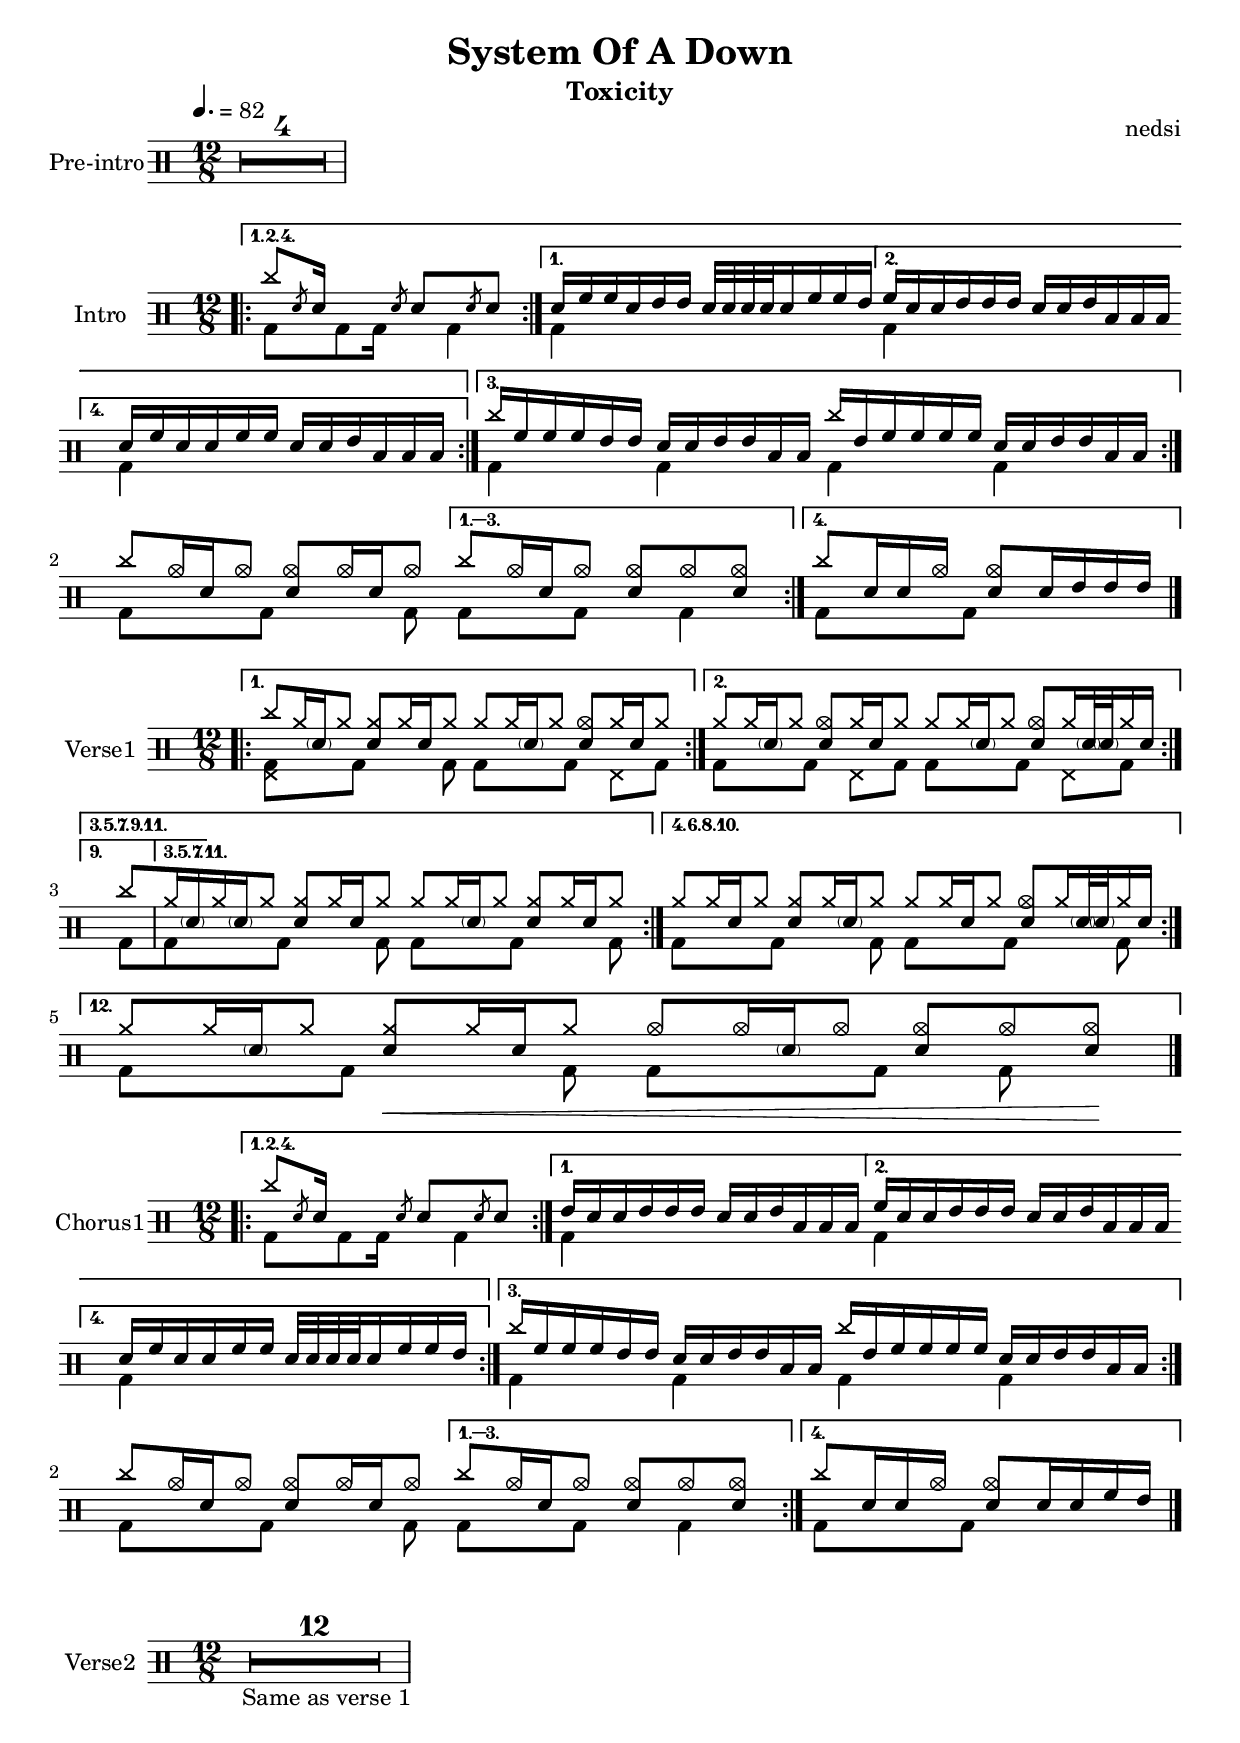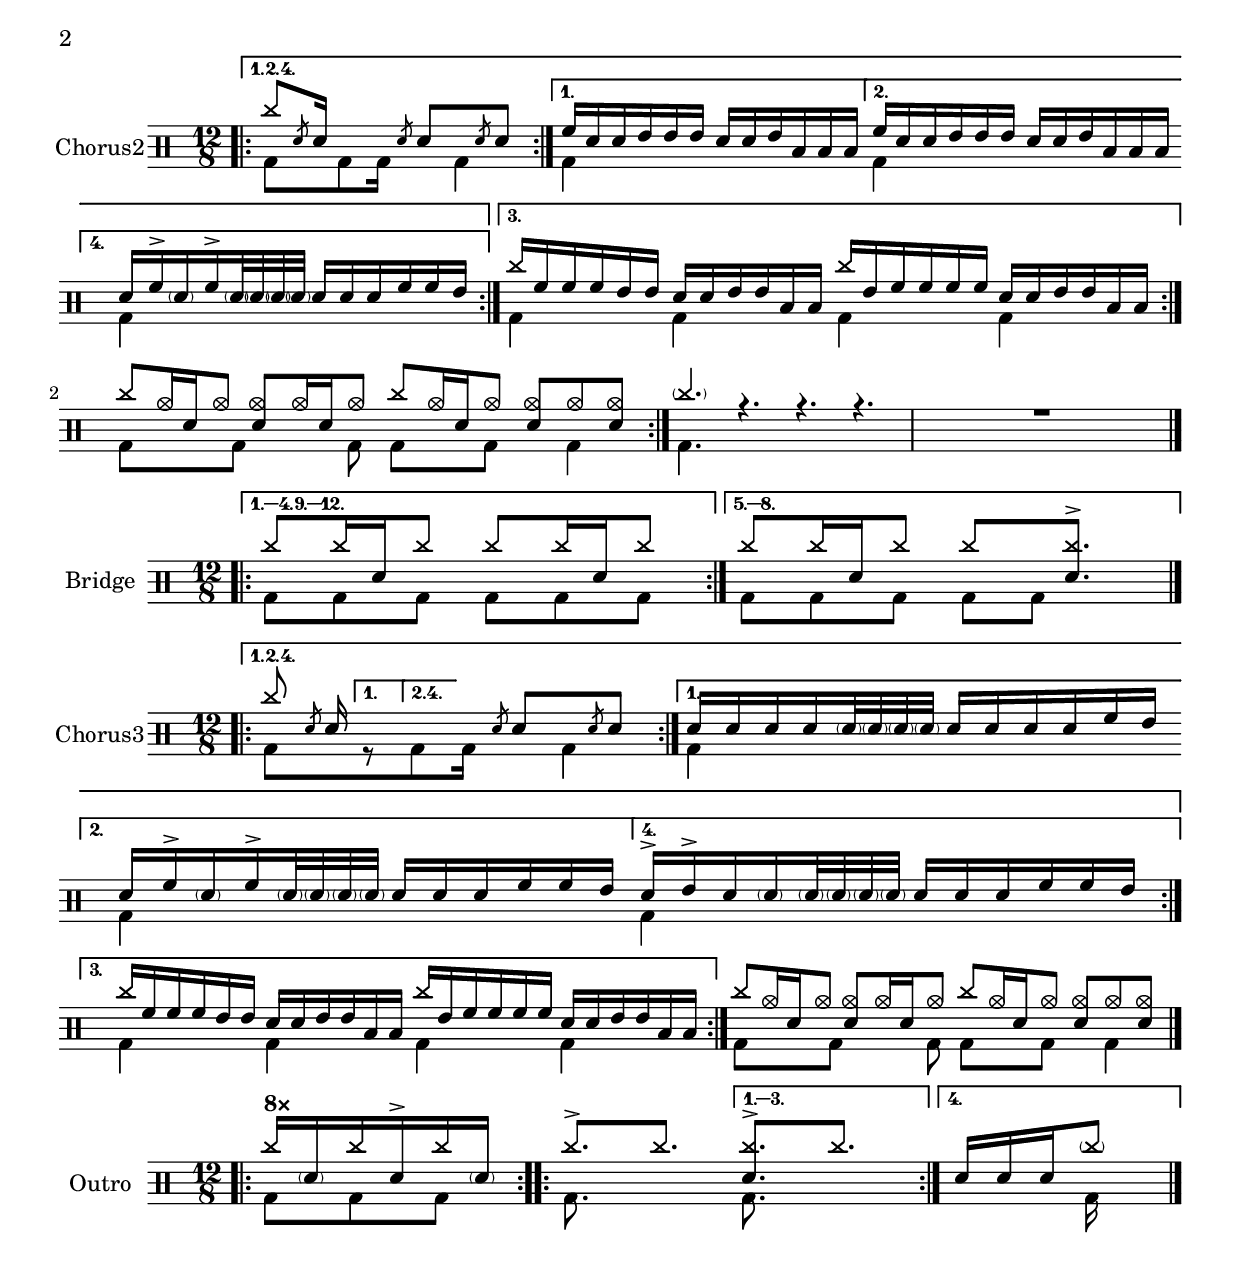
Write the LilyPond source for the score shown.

\version "2.24.3"
\include "definitions.ly"

\layout{
  \set DrumStaff.drumStyleTable = #(alist->hash-table custom-notes)
}

\header {
  title = "System Of A Down"
  subtitle = "Toxicity"
  composer = "nedsi"
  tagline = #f
}

% Custom markup to create vertical space after header
\markup {
  \vspace #-2
}

\score {
  \new DrumStaff {
    \override Score.MetronomeMark.outside-staff-horizontal-padding = 1
    \tempo 4. = 82
    \set DrumStaff.instrumentName = #"Pre-intro"
    \new DrumVoice = "hands" {
      \time 12/8
      \voiceOne
      \drummode {
        \compressEmptyMeasures
        \override MultiMeasureRest.expand-limit = 1
        R1*6
      }
    }
  }
}

\score {
  <<
    \new DrumStaff {
      \set DrumStaff.instrumentName = #"Intro"
      <<
        \new DrumVoice = "hands" {
          \time 12/8
          \voiceOne
          \bar ".|:-|"
          \repeat volta 4 {
            \drummode {
              \alternative {
                \volta 1,2,4 { cymc8 \flam sn16 s8 s16 \flam sn8[ s \flam sn]
                  \alternative {
                    \volta 1 { sn16 tomh tomh sn toml toml sn32 sn sn sn sn16 tomh tomh toml }
                    \volta 2 { tomh16 sn sn toml toml toml sn sn toml tomfh tomfh tomfh }
                    \volta 4 { sn16 tomh sn sn tomh tomh sn sn toml tomfh tomfh tomfh}
                    }
                  }
                \volta 3 { cymc16 tomh tomh tomh toml toml sn sn toml toml tomfh tomfh
                           cymc toml \repeat unfold 4 { tomh } sn sn toml toml tomfh tomfh
                }
              }
            }
          }
          \bar ":|."
          \repeat volta 4 {
            \drummode {
              cymc8 hho16 sn hho8 <hho sn> hho16 sn hho8
              \alternative {
                \volta 1,2,3 { cymc8 hho16 sn hho8 <hho sn>[ hho8 <hho sn>] }
                \volta 4 { cymc8[ sn16 sn hho] s <hho sn>8[ sn16 toml toml toml] }
              }
            }
          }
          \bar "|."
        }
        \new DrumVoice = "feet" {
          \voiceTwo
          \repeat volta 4 {
            \drummode {
              \alternative {
                \volta 1,2,4 { bd8[ s16 bd8 bd16] s8 bd4 }
                  \alternative {
                    \volta 1 { bd s2 }
                    \volta 2 { bd4 s2 }
                    \volta 4 { bd4 s2 }
                    }
                \volta 3 { \repeat unfold 4 { bd4 s8 } }
              }
            }
          }
          \repeat volta 4 {
            \drummode {
              bd8 [ s s16 bd8] s8. bd8
              \alternative {
                \volta 1,2,3 { bd[ s bd] s8 bd4 }
                \volta 4 { bd8 [ s s16 bd8] s4 }
              }
            }
          }
        }
      >>
    }
  >>
}

\score {
  <<
    \new DrumStaff {
      \set DrumStaff.instrumentName = #"Verse1"
      <<
        \new DrumVoice = "hands" {
          \time 12/8
          \voiceOne
          \bar ".|:-|"
          \drummode {
          }
          \repeat volta 12 {
            \drummode {
              \alternative {
                \volta 1 {
                  cymc8 hh16 \parenthesize sn hh8 <hh sn> hh16 sn hh8 hh8 hh16 \parenthesize sn hh8 <hho sn> hh16 sn hh8
                }
                \volta 2 {
                  hh8 hh16 \parenthesize sn hh8 <hho sn> hh16 sn hh8 hh8 hh16 \parenthesize sn hh8 <hho sn> hh16 \repeat unfold 2 { \parenthesize sn32 } hh16  sn
                }
                \volta 3,5,7,9,11 {
                  \alternative {
                    \volta 9 { cymc8[ }
                    \volta 3,5,7,11 { hh16[ \parenthesize sn }
                  }
                  hh16 \parenthesize sn hh8] <hh sn> hh16 sn hh8
                  hh8 hh16 \parenthesize sn hh8 <hh sn> hh16 sn hh8
                }
                \volta 4,6,8,10 {
                  hh8 hh16 sn hh8 <hh sn> hh16 \parenthesize sn hh8
                  hh8 hh16 sn hh8 <hho sn> hh16 \repeat unfold 2 { \parenthesize sn32 } hh16 sn
                }
                \break
                \volta 12 {
                  hh8 hh16 \parenthesize sn hh8 <hh sn>\< hh16 sn hh8
                  hho8 hho16 \parenthesize sn hho8 <hho sn>8 hho <hho sn>\!
                }
              }
            }
          }
          \bar "|."
        }
        \new DrumVoice = "feet" {
          \voiceTwo
          \drummode {
          }
          \repeat volta 12 {
            \drummode {
              \alternative {
                \volta 1 {
                  <bd hhp>8[ s s16 bd8] s8. bd8 bd[ s s16 bd8] s16 hhp8 bd
                }
                \volta 2 {
                  bd[ s s16 bd8] s16 hhp8 bd bd[ s s16 bd8] s16 hhp8 bd
                }
                \volta 3,5,7,9,11 {
                  \alternative {
                    \volta 9 { bd8[ }
                    \volta 3,5,7,11 { bd8[ }
                  }
                  s s16 bd8] s8. bd8
                  bd8 [ s s16 bd8] s8. bd8
                }
                \volta 4,6,8,10 {
                  bd8 [ s s16 bd8] s8. bd8
                  bd8[ s s16 bd8] s16 s8 bd
                }
                \volta 12 {
                  bd8 [ s s16 bd8] s8. bd8
                  bd8[ s s16 bd8] s16 bd8 s
                }
              }
            }
          }
        }
      >>
    }
  >>
}

\score {
  <<
    \new DrumStaff {
      \set DrumStaff.instrumentName = #"Chorus1"
      <<
        \new DrumVoice = "hands" {
          \time 12/8
          \voiceOne
          \bar ".|:-|"
          \repeat volta 4 {
            \drummode {
              \alternative {
                \volta 1,2,4 { cymc8 \flam sn16 s8 s16 \flam sn8[ s \flam sn]
                  \alternative {
                    \volta 1 { toml16 sn sn toml toml toml sn sn toml tomfh tomfh tomfh }
                    \volta 2 { tomh16 sn sn toml toml toml sn sn toml tomfh tomfh tomfh }
                    \volta 4 { sn16 tomh sn sn tomh tomh sn32 sn sn sn sn16 tomh tomh toml }
                    }
                  }
                \volta 3 { cymc16 tomh tomh tomh toml toml sn sn toml toml tomfh tomfh
                           cymc toml \repeat unfold 4 { tomh } sn sn toml toml tomfh tomfh
                }
              }
            }
          }
          \bar ":|."
          \repeat volta 4 {
            \drummode {
              cymc8 hho16 sn hho8 <hho sn> hho16 sn hho8
              \alternative {
                \volta 1,2,3 { cymc8 hho16 sn hho8 <hho sn>[ hho8 <hho sn>] }
                \volta 4 { cymc8[ sn16 sn hho] s <hho sn>8[ sn16 sn tomh toml] }
              }
            }
          }
          \bar "|."
        }
        \new DrumVoice = "feet" {
          \voiceTwo
          \repeat volta 4 {
            \drummode {
              \alternative {
                \volta 1,2,4 { bd8[ s16 bd8 bd16] s8 bd4 }
                  \alternative {
                    \volta 1 { bd s2 }
                    \volta 2 { bd4 s2 }
                    \volta 4 { bd4 s2 }
                    }
                \volta 3 { \repeat unfold 4 { bd4 s8 } }
              }
            }
          }
          \repeat volta 4 {
            \drummode {
              bd8 [ s s16 bd8] s8. bd8
              \alternative {
                \volta 1,2,3 { bd[ s bd] s8 bd4 }
                \volta 4 { bd8 [ s s16 bd8] s4 }
              }
            }
          }
        }
      >>
    }
  >>
}

\score {
  \new DrumStaff {
    \set DrumStaff.instrumentName = #"Verse2"
    \new DrumVoice = "hands" {
      \time 12/8
      \voiceOne
      \drummode {
        <>_"Same as verse 1"
        \compressEmptyMeasures
        \override MultiMeasureRest.expand-limit = 1
        R1*18
      }
    }
  }
}

\paper {
  page-breaking = #ly:page-turn-breaking
}

\score {
  <<
    \new DrumStaff {
      \set DrumStaff.instrumentName = #"Chorus2"
      <<
        \new DrumVoice = "hands" {
          \time 12/8
          \voiceOne
          \bar ".|:-|"
          \repeat volta 4 {
            \drummode {
              \alternative {
                \volta 1,2,4 { cymc8 \flam sn16 s8 s16 \flam sn8[ s \flam sn]
                  \alternative {
                    \volta 1 { tomh16 sn sn toml toml toml sn sn toml tomfh tomfh tomfh }
                    \volta 2 { tomh16 sn sn toml toml toml sn sn toml tomfh tomfh tomfh }
                    \volta 4 { sn16 tomh^\act \parenthesize sn tomh^\act \repeat
                    unfold 4 { \parenthesize sn32 } sn16 sn sn tomh tomh toml}
                    }
                  }
                \volta 3 { cymc16 tomh tomh tomh toml toml sn sn toml toml tomfh tomfh
                           cymc toml \repeat unfold 4 { tomh } sn sn toml toml tomfh tomfh
                }
              }
            }
          }
          \bar ":|."
          \break
          \repeat volta 4 {
            \drummode {
              cymc8 hho16 sn hho8 <hho sn> hho16 sn hho8
              cymc8 hho16 sn hho8 <hho sn>[ hho8 <hho sn>]
            }
          }
          \drummode {
            \parenthesize cymc4. r r r
            \compressEmptyMeasures
            \override MultiMeasureRest.expand-limit = 1
            R1*3/2
          }
          \bar "|."
        }
        \new DrumVoice = "feet" {
          \voiceTwo
          \repeat volta 4 {
            \drummode {
              \alternative {
                \volta 1,2,4 { bd8[ s16 bd8 bd16] s8 bd4 }
                  \alternative {
                    \volta 1 { bd s2 }
                    \volta 2 { bd4 s2 }
                    \volta 4 { bd4 s2 }
                    }
                \volta 3 { \repeat unfold 4 { bd4 s8 } }
              }
            }
          }
          \repeat volta 4 {
            \drummode {
              bd8 [ s s16 bd8] s8. bd8
              bd[ s bd] s8 bd4
            }
          }
          \drummode {
            bd4. s s s
          }
        }
      >>
    }
  >>
}

\score {
  \layout{ ragged-right = ##f }
  <<
    \new DrumStaff {
      \set DrumStaff.instrumentName = #"Bridge"
      <<
        \new DrumVoice = "hands" {
          \time 12/8
          \voiceOne
          \bar ".|:-|"
          \repeat volta 12 {
            \drummode {
              \alternative {
                \volta 1,2,3,4,9,10,11,12 {
                  cymc8 cymc16 sn cymc8 cymc cymc16 sn cymc8
                }
                \volta 5,6,7,8 {
                  cymc8 cymc16 sn cymc8 cymc[ s16 <cymc sn>8.^\act]
                }
              }
            }
          }
          \bar "|."
        }
        \new DrumVoice = "feet" {
          \voiceTwo
          \repeat volta 12 {
            \drummode {
              \volta 1,2,3,4,9,10,11,12 {
                \repeat unfold 6 {bd8}
              }
              \volta 5,6,7,8 {
                \repeat unfold 5 {bd8} s
              }
            }
          }
        }
      >>
    }
  >>
}

\score {
  <<
    \new DrumStaff {
      \set DrumStaff.instrumentName = #"Chorus3"
      <<
        \new DrumVoice = "hands" {
          \time 12/8
          \voiceOne
          \bar ".|:-|"
          \repeat volta 4 {
            \drummode {
              \alternative {
                \volta 1,2,4 { cymc8 \flam sn16
                  \alternative { 
                    \volta 1 { s8 }
                    \volta 2,4 { s8 }
                  }
                  s16 \flam sn8[ s \flam sn]
                  \alternative {
                    \volta 1 { \repeat unfold 4 { sn16 } \repeat unfold 4 {
                    \parenthesize sn32 } \repeat unfold 4 { sn16 } tomh toml }
                    \volta 2 { sn16 tomh^\act \parenthesize sn tomh^\act \repeat
                    unfold 4 { \parenthesize sn32 } sn16 sn sn tomh tomh toml}
                    \volta 4 { sn16^\act toml^\act sn \parenthesize sn \repeat
                    unfold 4 { \parenthesize sn32 } sn16 sn sn tomh tomh toml }
                    }
                  }
                \volta 3 { cymc16 tomh tomh tomh toml toml sn sn toml toml tomfh tomfh
                           cymc toml \repeat unfold 4 { tomh } sn sn toml toml tomfh tomfh
                }
              }
            }
          }
          \bar ":|."
          \repeat volta 4 {
            \drummode {
              cymc8 hho16 sn hho8 <hho sn> hho16 sn hho8
              cymc8 hho16 sn hho8 <hho sn>[ hho8 <hho sn>]
            }
          }
          \bar "|."
        }
        \new DrumVoice = "feet" {
          \voiceTwo
          \repeat volta 4 {
            \drummode {
              \alternative {
                \volta 1,2,4 { bd8[ s16
                  \alternative { 
                    \volta 1 { r8 } 
                    \volta 2,4 { bd8 } 
                  }
                  bd16] s8 bd4 }
                  \alternative {
                    \volta 1 { bd s2 }
                    \volta 2 { bd4 s2 }
                    \volta 4 { bd4 s2 }
                    }
                \volta 3 { \repeat unfold 4 { bd4 s8 } }
              }
            }
          }
          \repeat volta 4 {
            \drummode {
              bd8 [ s s16 bd8] s8. bd8
              bd[ s bd] s8 bd4
            }
          }
        }
      >>
    }
  >>
}

\score {
  \layout{ ragged-right = ##f }
  <<
    \new DrumStaff {
      \set DrumStaff.instrumentName = #"Outro"
      <<
        \new DrumVoice = "hands" {
          \time 12/8
          \voiceOne
          \bar ".|:-|"
          <>^\markup \bold "8×"
          \repeat volta 8 {
            \drummode {
              cymc16 \parenthesize sn cymc sn^\act cymc \parenthesize sn
            }
          }
          \repeat volta 4 {
            \drummode {
              cymc8.^\act cymc
              \alternative {
                \volta 1,2,3 {
                  <cymc sn>^\act cymc
                }
                \volta 4 {
                  sn16[ sn sn \parenthesize cymc8]
                }
              }
            }
          }
          \bar "|."
        }
        \new DrumVoice = "feet" {
          \voiceTwo
          \repeat volta 8 {
            \drummode {
              bd8 bd bd
            }
          }
          \repeat volta 4 {
            \drummode {
              bd8. s
              \alternative {
                \volta 1,2,3 {
                  bd8. s
                }
                \volta 4 {
                  s8. bd16
                }
              }
            }
          }
        }
      >>
    }
  >>
}
